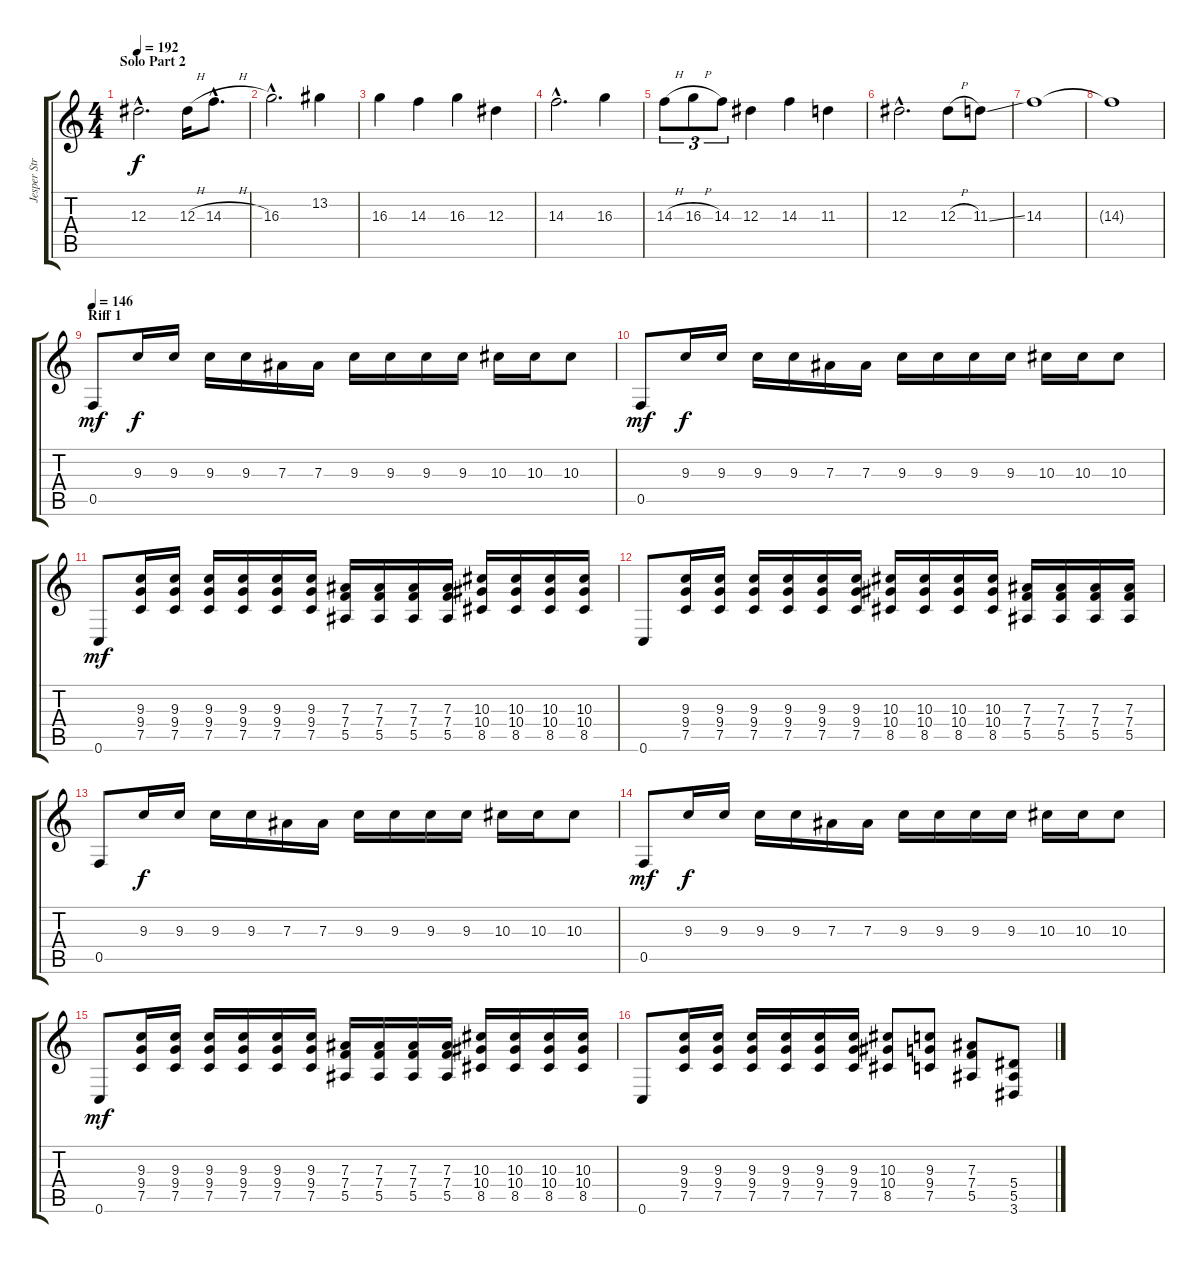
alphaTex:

\track ("Jesper Strömblad" "Jesper Str") {instrument distortionguitar}
\staff {score tabs}
\tuning (C4 G3 Eb3 Bb2 F2 C2) {hide}
\ts (4 4)
\section ("" "Solo Part 2")
\tempo 192
\clef g2
\ks c
12.3{hac}.2{d dy f} 12.3{h}.16 14.3{h hac}.8{d} |
16.3{hac}.2{d} 13.2.4 |
16.3.4 14.3.4 16.3.4 12.3.4 |
14.3{hac}.2{d} 16.3.4 |
14.3{h}.8{tu (3 2)} 16.3{h}.8{tu (3 2)} 14.3.8{tu (3 2)} 12.3.4 14.3.4 11.3.4 |
12.3{hac}.2{d} 12.3{h}.8 11.3{ss}.8 |
14.3.1 |
14.3{t}.1 |
\section ("" "Riff 1")
\tempo 146
0.5.8{dy mf} 9.3.16{dy f} 9.3.16 9.3.16 9.3.16 7.3.16 7.3.16 9.3.16 9.3.16 9.3.16 9.3.16 10.3.16 10.3.16 10.3.8 |
0.5.8{dy mf} 9.3.16{dy f} 9.3.16 9.3.16 9.3.16 7.3.16 7.3.16 9.3.16 9.3.16 9.3.16 9.3.16 10.3.16 10.3.16 10.3.8 |
0.6.8{dy mf} (9.3 9.4 7.5).16 (9.3 9.4 7.5).16 (9.3 9.4 7.5).16 (9.3 9.4 7.5).16 (9.3 9.4 7.5).16 (9.3 9.4 7.5).16 (7.3 7.4 5.5).16 (7.3 7.4 5.5).16 (7.3 7.4 5.5).16 (7.3 7.4 5.5).16 (10.3 10.4 8.5).16 (10.3 10.4 8.5).16 (10.3 10.4 8.5).16 (10.3 10.4 8.5).16 |
0.6.8 (9.3 9.4 7.5).16 (9.3 9.4 7.5).16 (9.3 9.4 7.5).16 (9.3 9.4 7.5).16 (9.3 9.4 7.5).16 (9.3 9.4 7.5).16 (10.3 10.4 8.5).16 (10.3 10.4 8.5).16 (10.3 10.4 8.5).16 (10.3 10.4 8.5).16 (7.3 7.4 5.5).16 (7.3 7.4 5.5).16 (7.3 7.4 5.5).16 (7.3 7.4 5.5).16 |
0.5.8 9.3.16{dy f} 9.3.16 9.3.16 9.3.16 7.3.16 7.3.16 9.3.16 9.3.16 9.3.16 9.3.16 10.3.16 10.3.16 10.3.8 |
0.5.8{dy mf} 9.3.16{dy f} 9.3.16 9.3.16 9.3.16 7.3.16 7.3.16 9.3.16 9.3.16 9.3.16 9.3.16 10.3.16 10.3.16 10.3.8 |
0.6.8{dy mf} (9.3 9.4 7.5).16 (9.3 9.4 7.5).16 (9.3 9.4 7.5).16 (9.3 9.4 7.5).16 (9.3 9.4 7.5).16 (9.3 9.4 7.5).16 (7.3 7.4 5.5).16 (7.3 7.4 5.5).16 (7.3 7.4 5.5).16 (7.3 7.4 5.5).16 (10.3 10.4 8.5).16 (10.3 10.4 8.5).16 (10.3 10.4 8.5).16 (10.3 10.4 8.5).16 |
0.6.8 (9.3 9.4 7.5).16 (9.3 9.4 7.5).16 (9.3 9.4 7.5).16 (9.3 9.4 7.5).16 (9.3 9.4 7.5).16 (9.3 9.4 7.5).16 (10.3 10.4 8.5).8 (9.3 9.4 7.5).8 (7.3 7.4 5.5).8 (5.4 5.5 3.6).8
